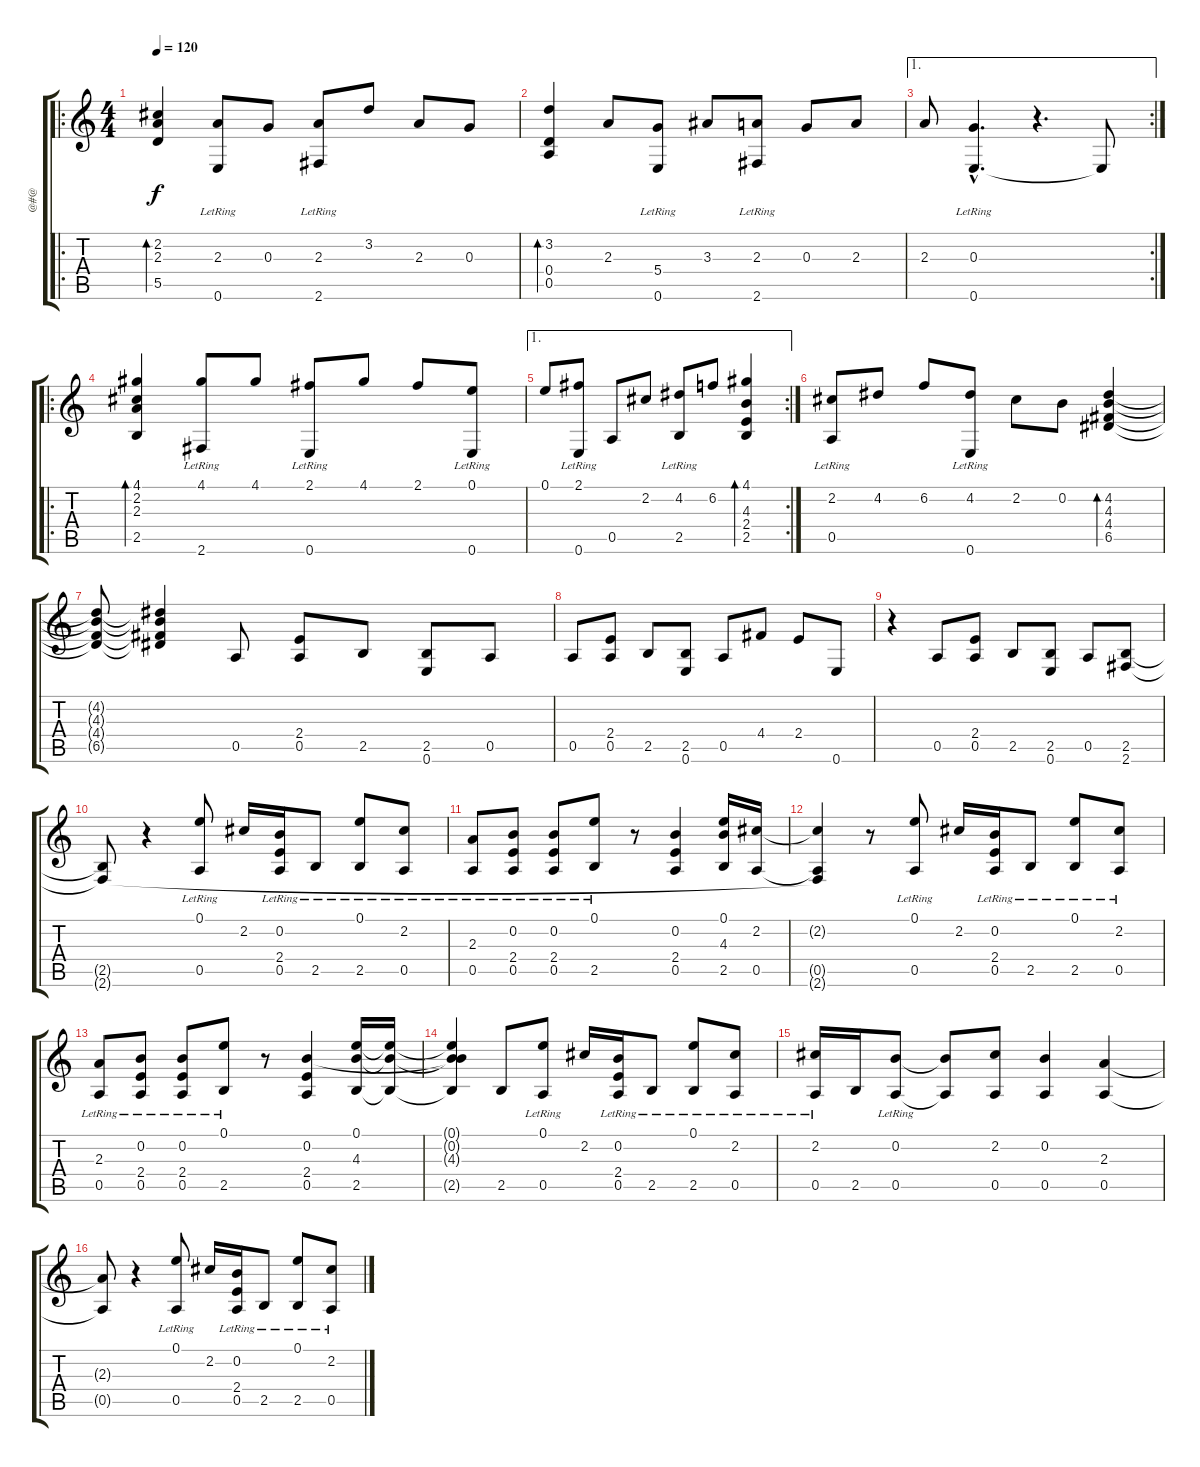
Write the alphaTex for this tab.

\track ("@#@" "@#@") {instrument acousticguitarnylon}
\staff {score tabs}
\tuning (E4 B3 G3 D3 A2 E2) {hide}
\ro
\ts (4 4)
\tempo 120
\clef g2
\ks c
(2.2 2.3 5.5).4{bd 240 dy f instrument acousticguitarnylon} (2.3 0.6{lr}).8 0.3.8 (2.3 2.6{lr}).8 3.2.8 2.3.8 0.3.8 |
(3.2 0.4 0.5).4{bd 240} 2.3.8 (5.4 0.6{lr}).8 3.3.8 (2.3 2.6{lr}).8 0.3.8 2.3.8 |
\ae 1
\rc 2
2.3.8 (0.3{hac} 0.6{hac lr}).4{d} r.4{d} 0.6{t}.8 |
\ro
(4.1 2.2 2.3 2.5).4{bd 240} (4.1 2.6{lr}).8 4.1.8 (2.1 0.6{lr}).8 4.1.8 2.1.8 (0.1 0.6{lr}).8 |
\ae 1
\rc 2
0.1.8 (2.1 0.6{lr}).8 0.5.8 2.2.8 (4.2 2.5{lr}).8 6.2.8 (4.1 4.3 2.4 2.5).4{bd 480} |
(2.2 0.5{lr}).8 4.2.8 6.2.8 (4.2 0.6{lr}).8 2.2.8 0.2.8 (4.2 4.3 4.4 6.5).4{bd 480} |
(4.2{t} 4.3{t} 4.4{t} 6.5{t}).8 (4.2{t} 4.3{t} 4.4{t} 6.5{t}).4 0.5.8 (2.4 0.5).8 2.5.8 (2.5 0.6).8 0.5.8 |
0.5.8 (2.4 0.5).8 2.5.8 (2.5 0.6).8 0.5.8 4.4.8 2.4.8 0.6.8 |
r.4 0.5.8 (2.4 0.5).8 2.5.8 (2.5 0.6).8 0.5.8 (2.5 2.6).8 |
(2.5{t} 2.6{t}).8 r.4 (0.1 0.5{lr}).8 2.2.16 (0.2 2.4 0.5{lr}).16 2.5{lr}.8 (0.1 2.5{lr}).8 (2.2 0.5{lr}).8 |
(2.3 0.5{lr}).8 (0.2 2.4 0.5{lr}).8 (0.2 2.4 0.5{lr}).8 (0.1 2.5{lr}).8 r.8 (0.2 2.4 0.5).4 (0.1 4.3 2.5).16 (2.2 0.5).16 |
(2.2{t} 0.5{t} 2.6{t}).4 r.8 (0.1 0.5{lr}).8 2.2.16 (0.2 2.4 0.5{lr}).16 2.5{lr}.8 (0.1 2.5{lr}).8 (2.2 0.5{lr}).8 |
(2.3 0.5{lr}).8 (0.2 2.4 0.5{lr}).8 (0.2 2.4 0.5{lr}).8 (0.1 2.5{lr}).8 r.8 (0.2 2.4 0.5).4 (0.1 4.3 2.5).16 (0.1{t} 4.3{t} 2.5{t}).16 |
(0.1{t} 0.2{t} 4.3{t} 2.5{t}).4 2.5.8 (0.1 0.5{lr}).8 2.2.16 (0.2 2.4 0.5{lr}).16 2.5{lr}.8 (0.1 2.5{lr}).8 (2.2 0.5{lr}).8 |
(2.2 0.5{lr}).16 2.5.16 (0.2 0.5{lr}).8 (0.2{t} 0.5{t}).8 (2.2 0.5).8 (0.2 0.5).4 (2.3 0.5).4 |
(2.3{t} 0.5{t}).8 r.4 (0.1 0.5{lr}).8 2.2.16 (0.2 2.4 0.5{lr}).16 2.5{lr}.8 (0.1 2.5{lr}).8 (2.2 0.5{lr}).8
